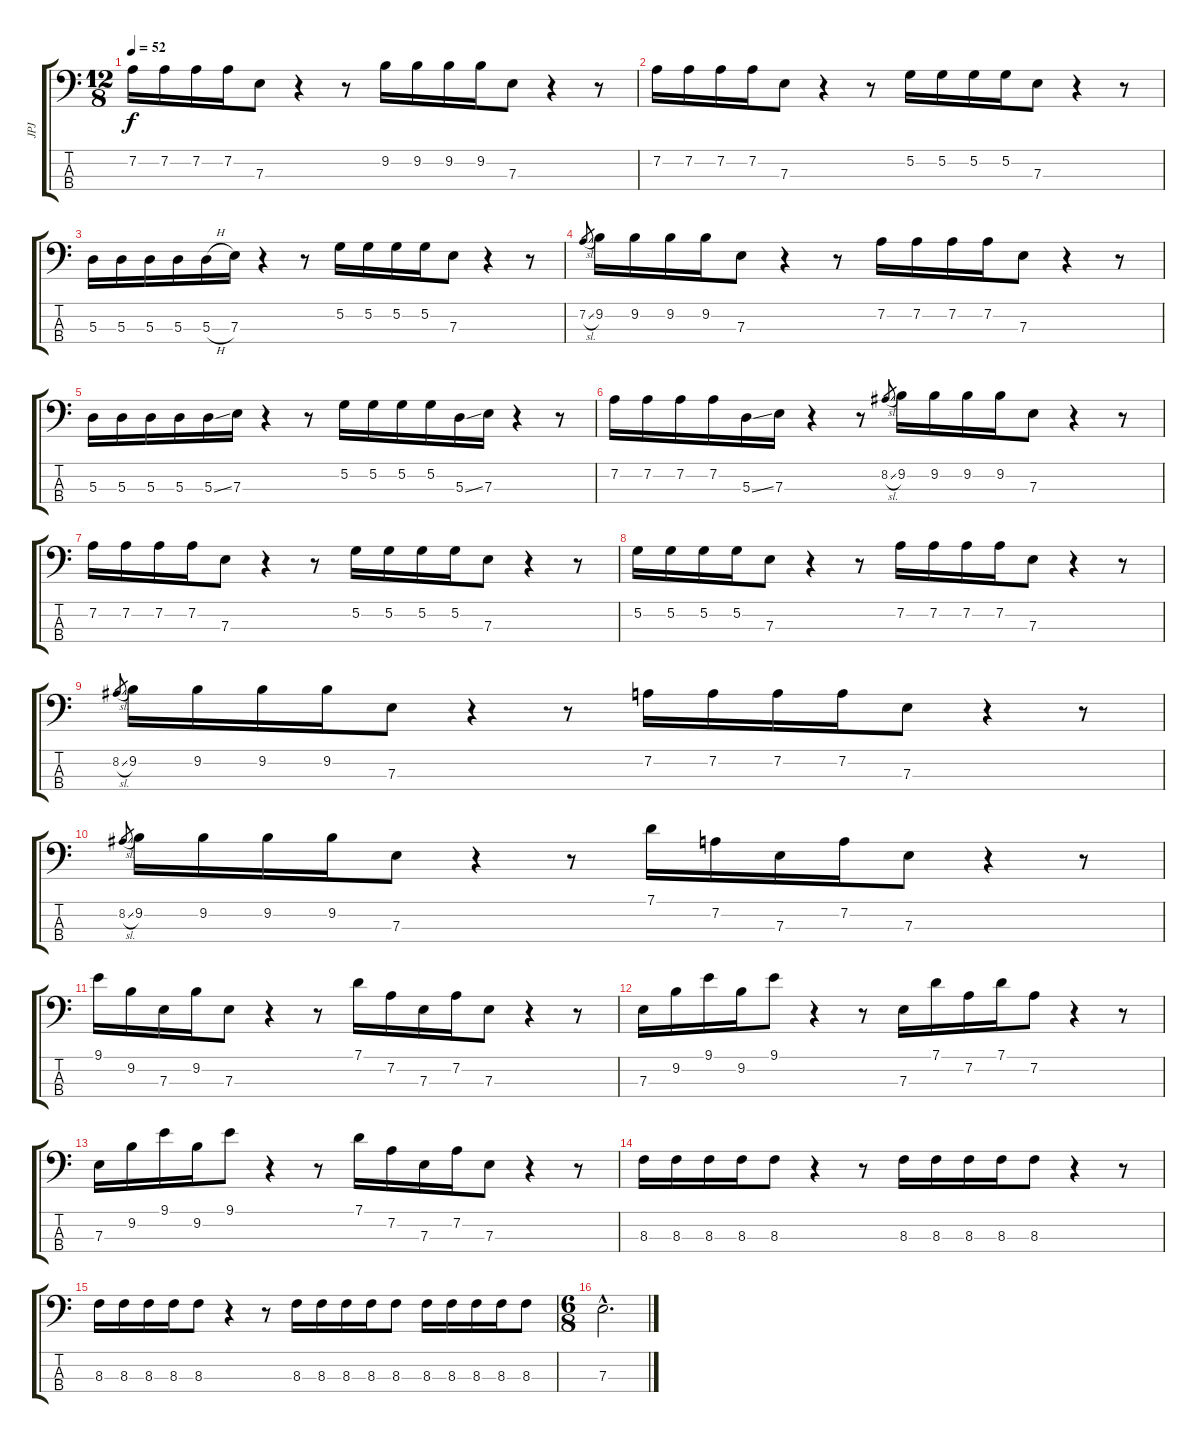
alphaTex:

\track ("JPJ" "JPJ") {instrument electricbassfinger}
\staff {score tabs}
\tuning (G2 D2 A1 E1) {hide}
\ts (12 8)
\tempo 52
\clef f4
\ks c
7.2.16{dy f} 7.2.16 7.2.16 7.2.16 7.3.8 r.4 r.8 9.2.16 9.2.16 9.2.16 9.2.16 7.3.8 r.4 r.8 |
7.2.16 7.2.16 7.2.16 7.2.16 7.3.8 r.4 r.8 5.2.16 5.2.16 5.2.16 5.2.16 7.3.8 r.4 r.8 |
5.3.16 5.3.16 5.3.16 5.3.16 5.3{h}.16 7.3.16 r.4 r.8 5.2.16 5.2.16 5.2.16 5.2.16 7.3.8 r.4 r.8 |
7.2{sl}.8{gr} 9.2.16 9.2.16 9.2.16 9.2.16 7.3.8 r.4 r.8 7.2.16 7.2.16 7.2.16 7.2.16 7.3.8 r.4 r.8 |
5.3.16 5.3.16 5.3.16 5.3.16 5.3{ss}.16 7.3.16 r.4 r.8 5.2.16 5.2.16 5.2.16 5.2.16 5.3{ss}.16 7.3.16 r.4 r.8 |
7.2.16 7.2.16 7.2.16 7.2.16 5.3{ss}.16 7.3.16 r.4 r.8 8.2{sl}.8{gr} 9.2.16 9.2.16 9.2.16 9.2.16 7.3.8 r.4 r.8 |
7.2.16 7.2.16 7.2.16 7.2.16 7.3.8 r.4 r.8 5.2.16 5.2.16 5.2.16 5.2.16 7.3.8 r.4 r.8 |
5.2.16 5.2.16 5.2.16 5.2.16 7.3.8 r.4 r.8 7.2.16 7.2.16 7.2.16 7.2.16 7.3.8 r.4 r.8 |
8.2{sl}.8{gr} 9.2.16 9.2.16 9.2.16 9.2.16 7.3.8 r.4 r.8 7.2.16 7.2.16 7.2.16 7.2.16 7.3.8 r.4 r.8 |
8.2{sl}.8{gr} 9.2.16 9.2.16 9.2.16 9.2.16 7.3.8 r.4 r.8 7.1.16 7.2.16 7.3.16 7.2.16 7.3.8 r.4 r.8 |
9.1.16 9.2.16 7.3.16 9.2.16 7.3.8 r.4 r.8 7.1.16 7.2.16 7.3.16 7.2.16 7.3.8 r.4 r.8 |
7.3.16 9.2.16 9.1.16 9.2.16 9.1.8 r.4 r.8 7.3.16 7.1.16 7.2.16 7.1.16 7.2.8 r.4 r.8 |
7.3.16 9.2.16 9.1.16 9.2.16 9.1.8 r.4 r.8 7.1.16 7.2.16 7.3.16 7.2.16 7.3.8 r.4 r.8 |
8.3.16 8.3.16 8.3.16 8.3.16 8.3.8 r.4 r.8 8.3.16 8.3.16 8.3.16 8.3.16 8.3.8 r.4 r.8 |
8.3.16 8.3.16 8.3.16 8.3.16 8.3.8 r.4 r.8 8.3.16 8.3.16 8.3.16 8.3.16 8.3.8 8.3.16 8.3.16 8.3.16 8.3.16 8.3.8 |
\ts (6 8)
7.3{hac}.2{d}
